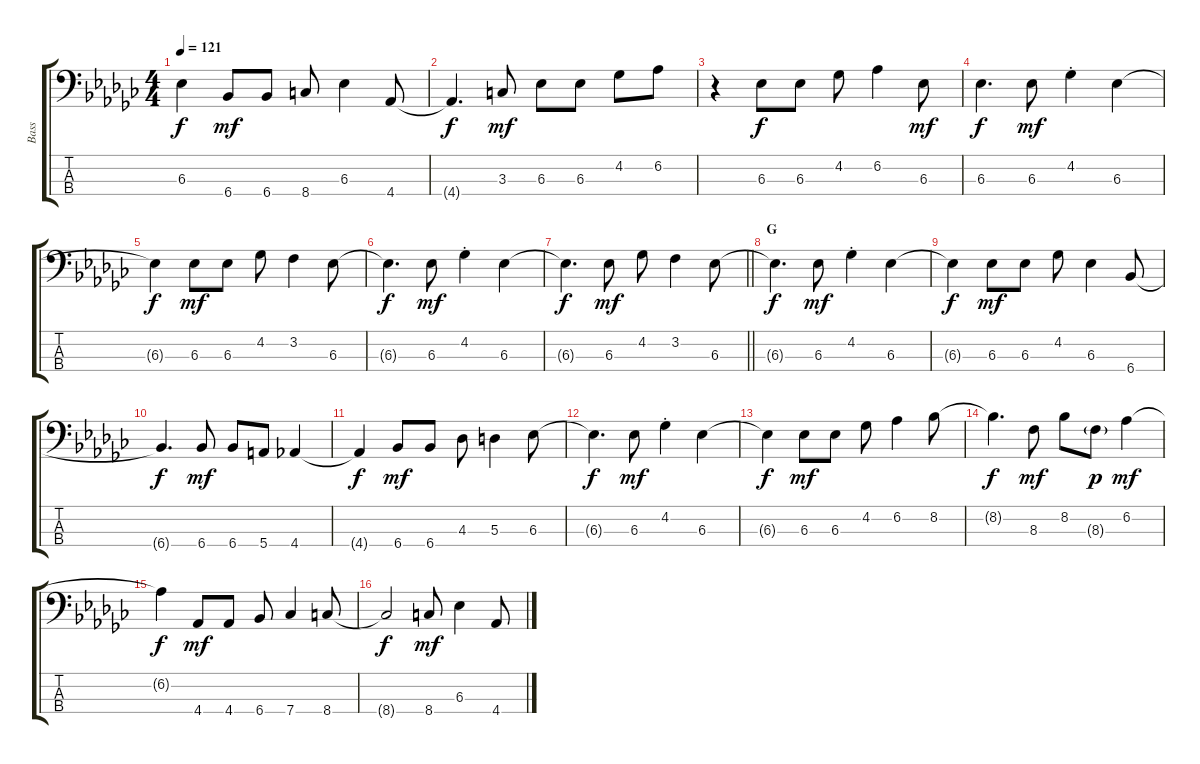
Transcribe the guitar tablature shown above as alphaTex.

\track ("Bass" "Bass") {instrument electricbasspick}
\staff {score tabs}
\tuning (G2 D2 A1 E1) {hide}
\ts (4 4)
\tempo 121
\clef f4
\ks ebminor
6.3{t}.4{dy f} 6.4.8{dy mf} 6.4.8 8.4.8 6.3.4 4.4.8 |
4.4{t}.4{d dy f} 3.3.8{dy mf} 6.3.8 6.3.8 4.2.8 6.2.8 |
r.4 6.3.8{dy f} 6.3.8 4.2.8 6.2.4 6.3.8{dy mf} |
6.3.4{d dy f} 6.3.8{dy mf} 4.2{st}.4 6.3.4 |
6.3{t}.4{dy f} 6.3.8{dy mf} 6.3.8 4.2.8 3.2.4 6.3.8 |
6.3{t}.4{d dy f} 6.3.8{dy mf} 4.2{st}.4 6.3.4 |
\barLineRight lightlight
6.3{t}.4{d dy f} 6.3.8{dy mf} 4.2.8 3.2.4 6.3.8 |
\section ("" "G")
6.3{t}.4{d dy f} 6.3.8{dy mf} 4.2{st}.4 6.3.4 |
6.3{t}.4{dy f} 6.3.8{dy mf} 6.3.8 4.2.8 6.3.4 6.4.8 |
6.4{t}.4{d dy f} 6.4.8{dy mf} 6.4.8 5.4.8 4.4.4 |
4.4{t}.4{dy f} 6.4.8{dy mf} 6.4.8 4.3.8 5.3.4 6.3.8 |
6.3{t}.4{d dy f} 6.3.8{dy mf} 4.2{st}.4 6.3.4 |
6.3{t}.4{dy f} 6.3.8{dy mf} 6.3.8 4.2.8 6.2.4 8.2.8 |
8.2{t}.4{d dy f} 8.3.8{dy mf} 8.2.8 8.3{g}.8{dy p} 6.2.4{dy mf} |
6.2{t}.4{dy f} 4.4.8{dy mf} 4.4.8 6.4.8 7.4.4 8.4.8 |
8.4{t}.2{dy f} 8.4.8{dy mf} 6.3.4 4.4.8
